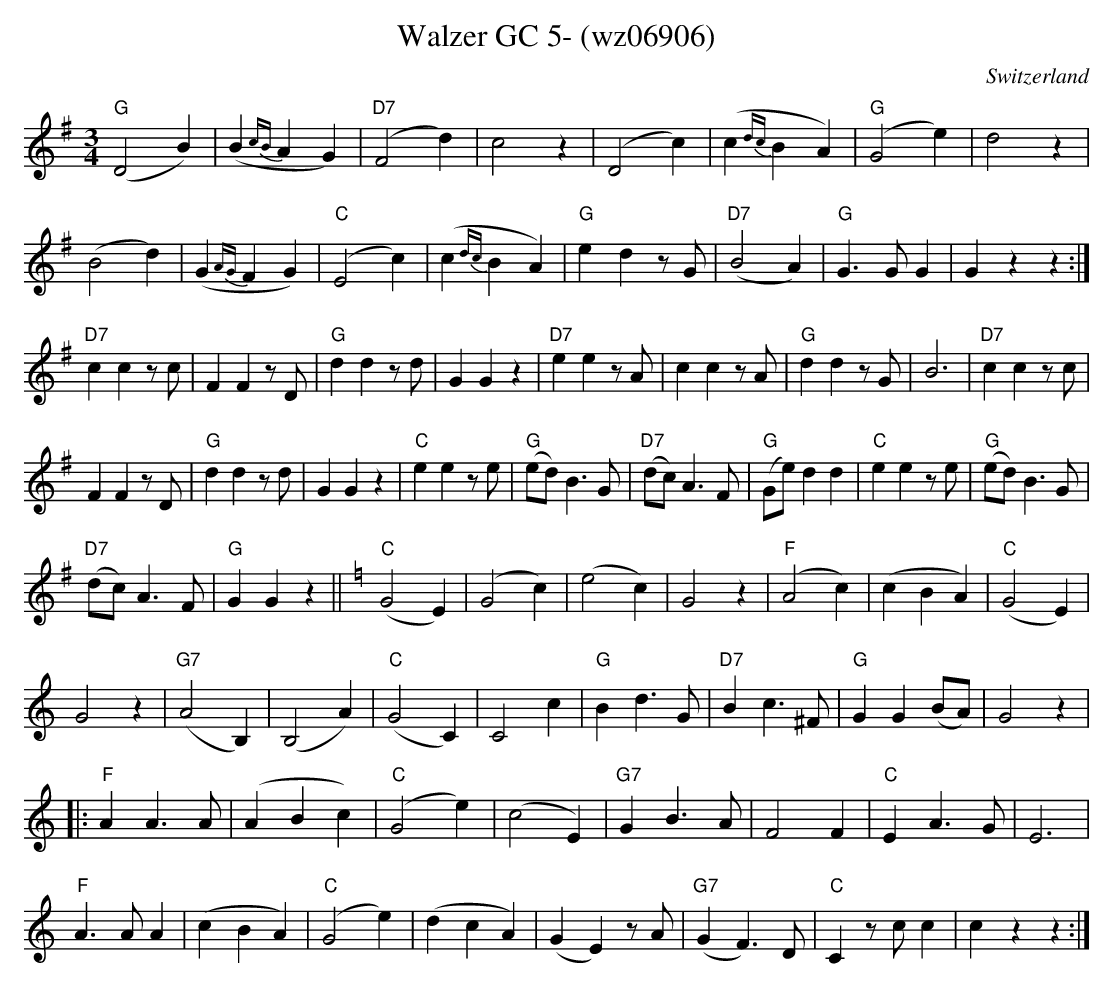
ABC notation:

X:1
T:Walzer GC 5- (wz06906)
M:3/4
L:1/4
O:Switzerland
K:G major
("G"D2B) | (B{cB}AG) | ("D7"F2d) | c2z | (D2c) | (c{dc}BA) | ("G"G2e) | d2z |
(B2d) | (G{AG}FG) | ("C"E2c) | (c{dc}BA) | "G"edz/2G/2 | ("D7"B2A) | "G"G>GG | Gzz :|
"D7"ccz/2c/2 | FFz/2D/2 | "G"ddz/2d/2 | GGz | "D7"eez/2A/2 | ccz/2A/2 | "G"ddz/2G/2 | B3 | "D7"ccz/2c/2 |
FFz/2D/2 | "G"ddz/2d/2 | GGz | "C"eez/2e/2 | ("G"e/2d/2) B>G | ("D7"d/2c/2) A>F | ("G"G/2e/2)dd | "C"eez/2e/2 | ("G"e/2d/2)B>G |
("D7"d/2c/2)A>F | "G"GGz || [K:C] ("C"G2E) | (G2c) | (e2c) | G2z | ("F"A2c) | (cBA) | ("C"G2E) |
G2z | ("G7"A2B,) | (B,2A) | ("C"G2C) | C2c | "G"Bd>G | "D7"Bc>^F | "G"GG(B/2A/2) | G2z |
|: "F"AA>A | (ABc) | ("C"G2e) | (c2E) | "G7"GB>A | F2F | "C"EA>G | E3 |
"F"A>AA | (cBA) | ("C"G2e) | (dcA) | (GE)z/2A/2 | ("G7"GF>)D | "C"Cz/2c/2c | czz :|
